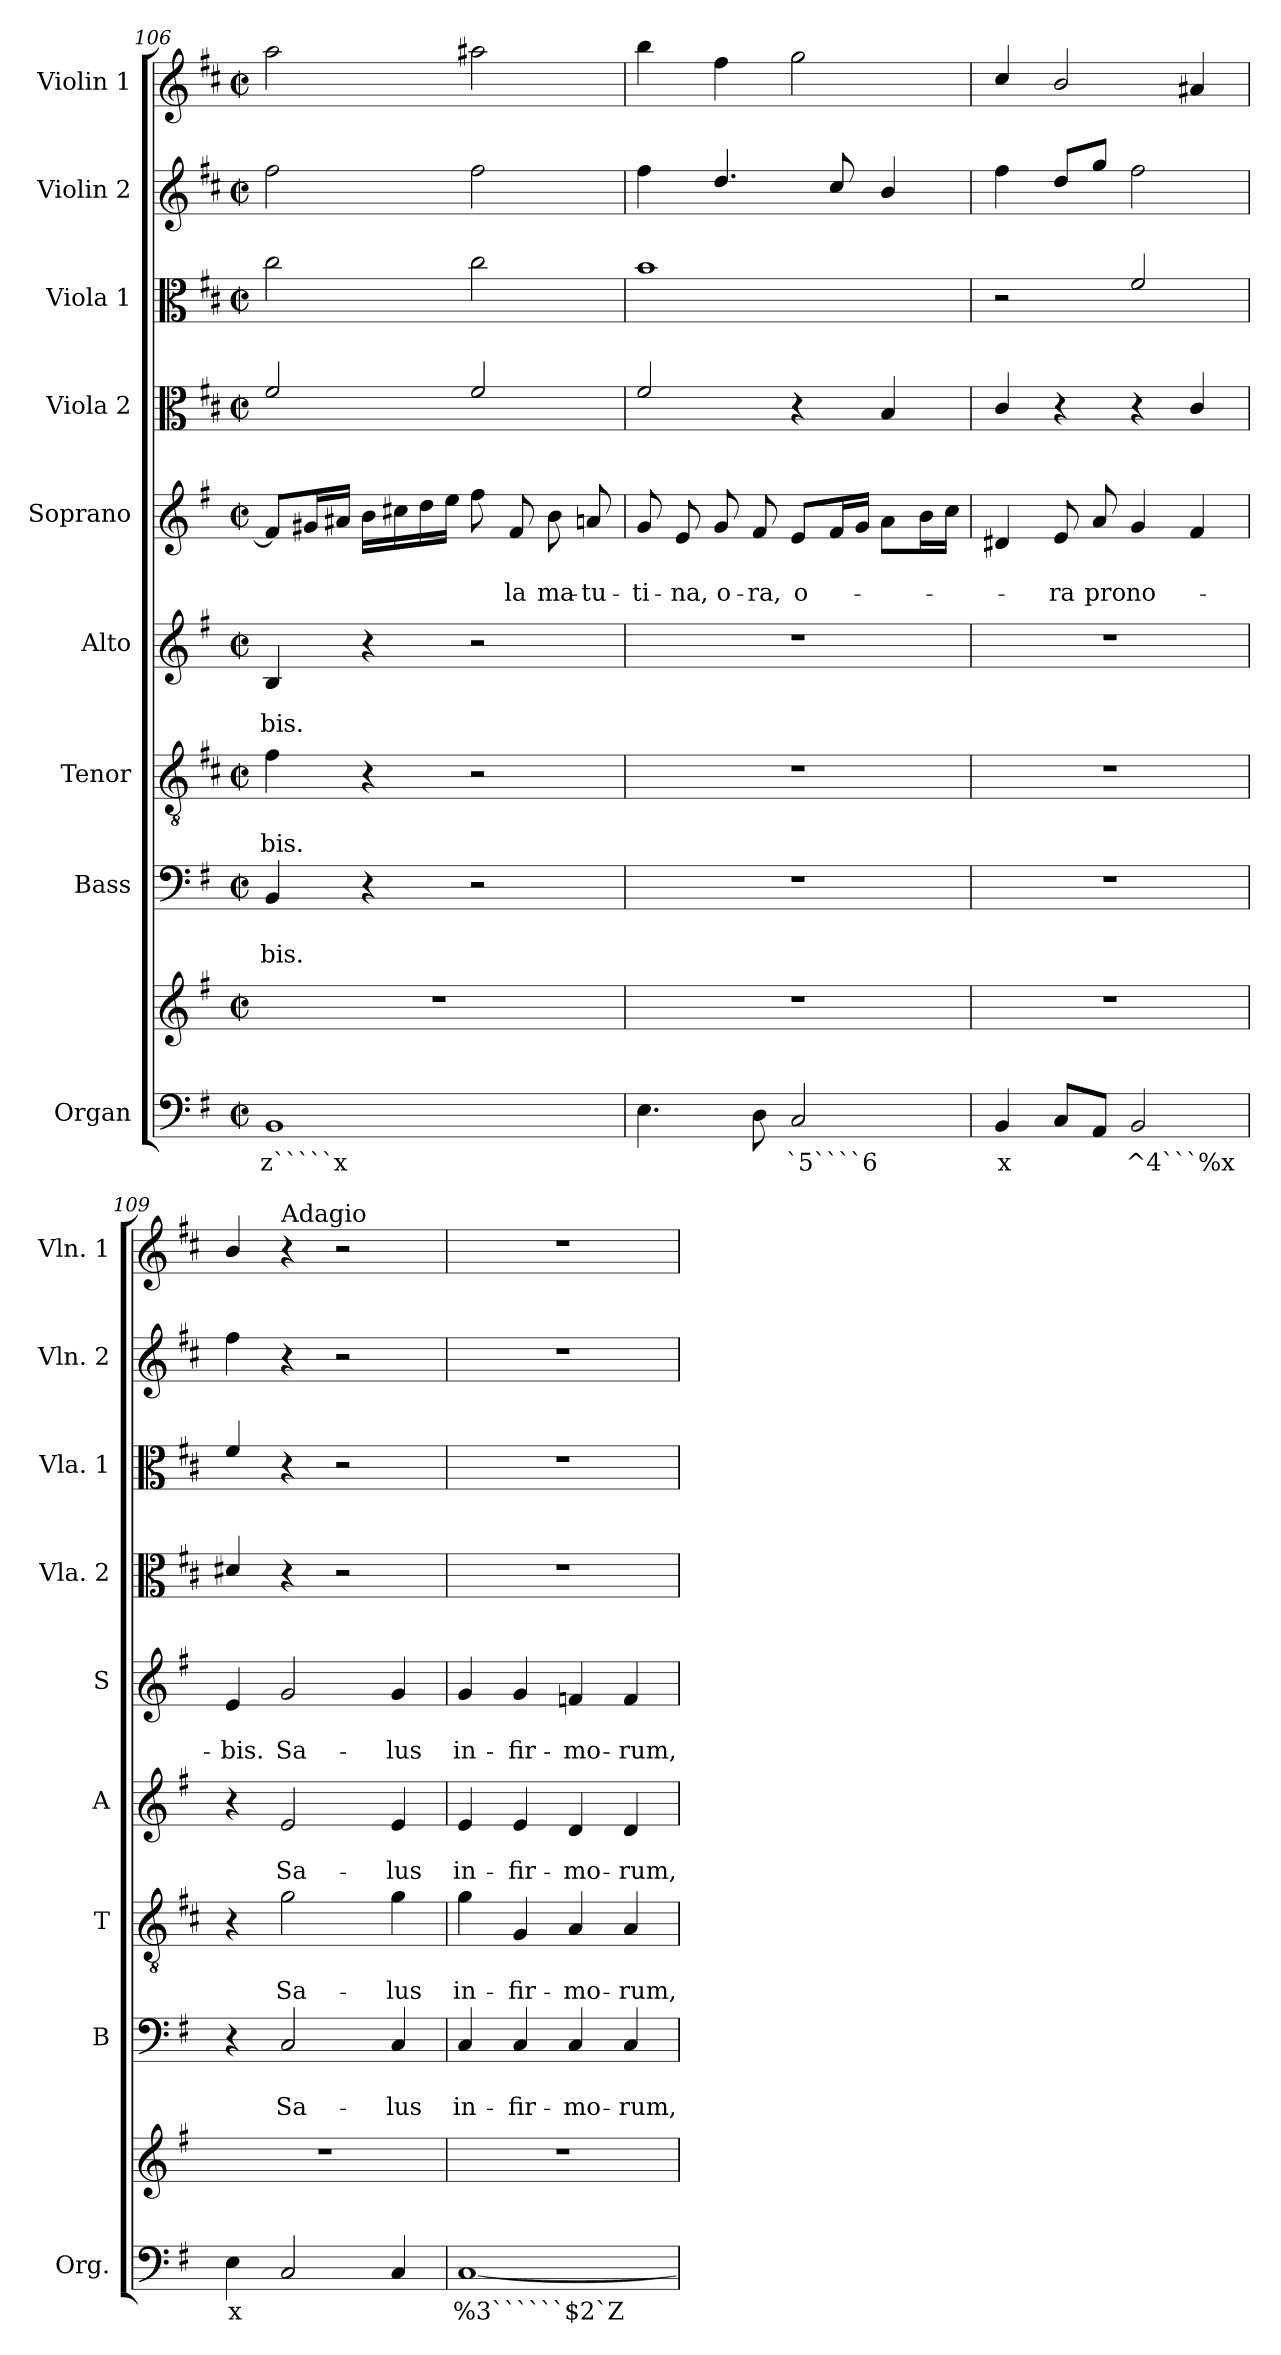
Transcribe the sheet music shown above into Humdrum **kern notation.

**kern	**text	**kern	**kern	**text	**text	**kern	**text	**text	**kern	**text	**text	**kern	**text	**text	**kern	**kern	**kern	**kern
*part9	*part9	*part9	*part8	*part8	*part8	*part7	*part7	*part7	*part6	*part6	*part6	*part5	*part5	*part5	*part4	*part3	*part2	*part1
*staff10	*staff10	*staff9	*staff8	*staff8	*staff8	*staff7	*staff7	*staff7	*staff6	*staff6	*staff6	*staff5	*staff5	*staff5	*staff4	*staff3	*staff2	*staff1
*I"Organ	*	*	*I"Bass	*	*	*I"Tenor	*	*	*I"Alto	*	*	*I"Soprano	*	*	*I"Viola 2	*I"Viola 1	*I"Violin 2	*I"Violin 1
*I'Org.	*	*	*I'B	*	*	*I'T	*	*	*I'A	*	*	*I'S	*	*	*I'Vla. 2	*I'Vla. 1	*I'Vln. 2	*I'Vln. 1
!!LO:PB:g=z
*clefF4	*	*clefG2	*clefF4	*	*	*clefGv2	*	*	*clefG2	*	*	*clefG2	*	*	*clefC3	*clefC3	*clefG2	*clefG2
*	*	*	*	*	*	*ITrd4c7	*	*	*	*	*	*	*	*	*ITrd4c7	*ITrd4c7	*ITrd4c7	*ITrd4c7
*k[f#]	*	*k[f#]	*k[f#]	*	*	*k[f#]	*	*	*k[f#]	*	*	*k[f#]	*	*	*k[f#]	*k[f#]	*k[f#]	*k[f#]
*G:	*	*G:	*G:	*	*	*G:	*	*	*G:	*	*	*G:	*	*	*G:	*G:	*G:	*G:
*M2/2	*	*M2/2	*M2/2	*	*	*M2/2	*	*	*M2/2	*	*	*M2/2	*	*	*M2/2	*M2/2	*M2/2	*M2/2
*met(c|)	*	*met(c|)	*met(c|)	*	*	*met(c|)	*	*	*met(c|)	*	*	*met(c|)	*	*	*met(c|)	*met(c|)	*met(c|)	*met(c|)
=106	=106	=106	=106	=106	=106	=106	=106	=106	=106	=106	=106	=106	=106	=106	=106	=106	=106	=106
!	!LO:LY:b	!	!	!	!LO:LY:b	!	!	!LO:LY:b	!	!	!LO:LY:b	!	!	!	!	!	!	!
1BB	z`````x	1r	4BB/	.	-bis.	4B\	.	-bis.	4B/	.	-bis.	8f#/L]	.	.	2B/	2f#\	2b\	2dd\
.	.	.	.	.	.	.	.	.	.	.	.	16g#X/L	.	.	.	.	.	.
.	.	.	.	.	.	.	.	.	.	.	.	16a#X/JJ	.	.	.	.	.	.
.	.	.	4r	.	.	4r	.	.	4r	.	.	16b\LL	.	.	.	.	.	.
.	.	.	.	.	.	.	.	.	.	.	.	16cc#X\	.	.	.	.	.	.
.	.	.	.	.	.	.	.	.	.	.	.	16dd\	.	.	.	.	.	.
.	.	.	.	.	.	.	.	.	.	.	.	16ee\JJ	.	.	.	.	.	.
.	.	.	2r	.	.	2r	.	.	2r	.	.	8ff#\	.	.	2B/	2f#\	2b\	2dd#X\
!	!	!	!	!	!	!	!	!	!	!	!	!	!	!LO:LY:b	!	!	!	!
.	.	.	.	.	.	.	.	.	.	.	.	8f#/	.	-la	.	.	.	.
!	!	!	!	!	!	!	!	!	!	!	!	!	!	!LO:LY:b	!	!	!	!
.	.	.	.	.	.	.	.	.	.	.	.	8b\	.	ma-	.	.	.	.
!	!	!	!	!	!	!	!	!	!	!	!	!	!	!LO:LY:b	!	!	!	!
.	.	.	.	.	.	.	.	.	.	.	.	8an/	.	-tu-	.	.	.	.
=107	=107	=107	=107	=107	=107	=107	=107	=107	=107	=107	=107	=107	=107	=107	=107	=107	=107	=107
!	!	!	!	!	!	!	!	!	!	!	!	!	!	!LO:LY:b	!	!	!	!
4.E\	.	1r	1r	.	.	1r	.	.	1r	.	.	8g/	.	-ti-	2B/	1e	4b\	4ee\
!	!	!	!	!	!	!	!	!	!	!	!	!	!	!LO:LY:b	!	!	!	!
.	.	.	.	.	.	.	.	.	.	.	.	8e/	.	-na,	.	.	.	.
!	!	!	!	!	!	!	!	!	!	!	!	!	!	!LO:LY:b	!	!	!	!
.	.	.	.	.	.	.	.	.	.	.	.	8g/	.	o-	.	.	4.g/	4b\
!	!	!	!	!	!	!	!	!	!	!	!	!	!	!LO:LY:b	!	!	!	!
8D\	.	.	.	.	.	.	.	.	.	.	.	8f#/	.	-ra,	.	.	.	.
!	!LO:LY:b	!	!	!	!	!	!	!	!	!	!	!	!	!LO:LY:b	!	!	!	!
2C/	`5````6	.	.	.	.	.	.	.	.	.	.	8e/L	.	o-	4r	.	.	2cc\
.	.	.	.	.	.	.	.	.	.	.	.	16f#/L	.	.	.	.	8f#/	.
.	.	.	.	.	.	.	.	.	.	.	.	16g/JJ	.	.	.	.	.	.
.	.	.	.	.	.	.	.	.	.	.	.	8a\L	.	.	4E/	.	4e/	.
.	.	.	.	.	.	.	.	.	.	.	.	16b\L	.	.	.	.	.	.
.	.	.	.	.	.	.	.	.	.	.	.	16cc\JJ	.	.	.	.	.	.
=108	=108	=108	=108	=108	=108	=108	=108	=108	=108	=108	=108	=108	=108	=108	=108	=108	=108	=108
!	!LO:LY:b	!	!	!	!	!	!	!	!	!	!	!	!	!	!	!	!	!
4BB/	x	1r	1r	.	.	1r	.	.	1r	.	.	4d#X/	.	.	4F#/	2r	4b\	4f#/
!	!	!	!	!	!	!	!	!	!	!	!	!	!	!LO:LY:b	!	!	!	!
8C/L	.	.	.	.	.	.	.	.	.	.	.	8e/	.	-ra	4r	.	8g/L	2e/
!	!	!	!	!	!	!	!	!	!	!	!	!	!	!LO:LY:b	!	!	!	!
8AA/J	.	.	.	.	.	.	.	.	.	.	.	8a/	.	pro	.	.	8cc/J	.
!	!LO:LY:b	!	!	!	!	!	!	!	!	!	!	!	!	!LO:LY:b	!	!	!	!
2BB/	^4```%x	.	.	.	.	.	.	.	.	.	.	4g/	.	no-	4r	2B/	2b\	.
.	.	.	.	.	.	.	.	.	.	.	.	4f#/	.	.	4F#/	.	.	4d#X/
=109	=109	=109	=109	=109	=109	=109	=109	=109	=109	=109	=109	=109	=109	=109	=109	=109	=109	=109
!	!LO:LY:b	!	!	!	!	!	!	!	!	!	!	!	!	!LO:LY:b	!	!	!	!
4E\	x	1r	4r	.	.	4r	.	.	4r	.	.	4e/	.	-bis.	4G#X/	4B/	4b\	4e/
!	!	!	!	!	!	!	!	!	!	!	!	!	!	!	!	!	!	!LO:TX:a:t=Adagio
!	!	!	!	!	!LO:LY:b	!	!	!LO:LY:b	!	!	!LO:LY:b	!	!	!LO:LY:b	!	!	!	!
2C/	.	.	2C/	.	Sa-	2c\	.	Sa-	2e/	.	Sa-	2g/	.	Sa-	4r	4r	4r	4r
.	.	.	.	.	.	.	.	.	.	.	.	.	.	.	2r	2r	2r	2r
!	!	!	!	!	!LO:LY:b	!	!	!LO:LY:b	!	!	!LO:LY:b	!	!	!LO:LY:b	!	!	!	!
4C/	.	.	4C/	.	-lus	4c\	.	-lus	4e/	.	-lus	4g/	.	-lus	.	.	.	.
=110	=110	=110	=110	=110	=110	=110	=110	=110	=110	=110	=110	=110	=110	=110	=110	=110	=110	=110
!	!LO:LY:b	!	!	!	!LO:LY:b	!	!	!LO:LY:b	!	!	!LO:LY:b	!	!	!LO:LY:b	!	!	!	!
[1C	%3``````$2`Z	1r	4C/	.	in-	4c\	.	in-	4e/	.	in-	4g/	.	in-	1r	1r	1r	1r
!	!	!	!	!	!LO:LY:b	!	!	!LO:LY:b	!	!	!LO:LY:b	!	!	!LO:LY:b	!	!	!	!
.	.	.	4C/	.	-fir-	4C/	.	-fir-	4e/	.	-fir-	4g/	.	-fir-	.	.	.	.
!	!	!	!	!	!LO:LY:b	!	!	!LO:LY:b	!	!	!LO:LY:b	!	!	!LO:LY:b	!	!	!	!
.	.	.	4C/	.	-mo-	4D/	.	-mo-	4d/	.	-mo-	4fn/	.	-mo-	.	.	.	.
!	!	!	!	!	!LO:LY:b	!	!	!LO:LY:b	!	!	!LO:LY:b	!	!	!LO:LY:b	!	!	!	!
.	.	.	4C/	.	-rum,	4D/	.	-rum,	4d/	.	-rum,	4f/	.	-rum,	.	.	.	.
=	=	=	=	=	=	=	=	=	=	=	=	=	=	=	=	=	=	=
*-	*-	*-	*-	*-	*-	*-	*-	*-	*-	*-	*-	*-	*-	*-	*-	*-	*-	*-
